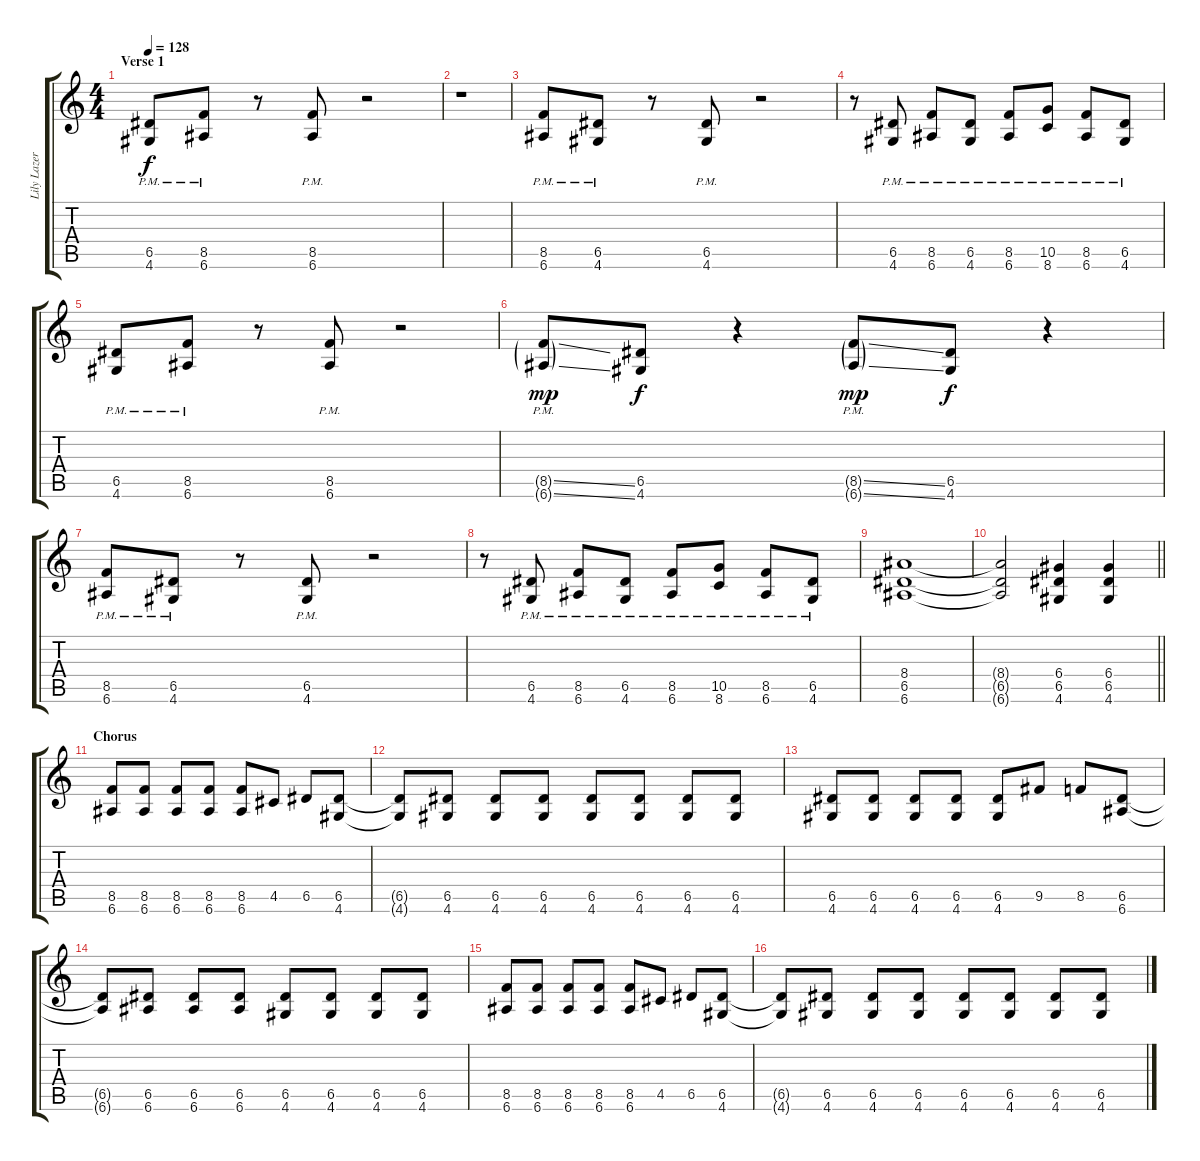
\track ("Lily Lazer (Guitar)" "Lily Lazer") {instrument distortionguitar}
\staff {score tabs}
\tuning (E4 B3 G3 D3 A2 E2) {hide}
\ts (4 4)
\section ("" "Verse 1")
\tempo 128
\clef g2
\ks c
(6.5{pm} 4.6{pm}).8{dy f} (8.5{pm} 6.6{pm}).8 r.8 (8.5{pm} 6.6{pm}).8 r.2 |
r.1 |
(8.5{pm} 6.6{pm}).8 (6.5{pm} 4.6{pm}).8 r.8 (6.5{pm} 4.6{pm}).8 r.2 |
r.8 (6.5{pm} 4.6{pm}).8 (8.5{pm} 6.6{pm}).8 (6.5{pm} 4.6{pm}).8 (8.5{pm} 6.6{pm}).8 (10.5{pm} 8.6{pm}).8 (8.5{pm} 6.6{pm}).8 (6.5{pm} 4.6{pm}).8 |
(6.5{pm} 4.6{pm}).8 (8.5{pm} 6.6{pm}).8 r.8 (8.5{pm} 6.6{pm}).8 r.2 |
(8.5{ss g pm} 6.6{ss g pm}).8{dy mp} (6.5 4.6).8{dy f} r.4 (8.5{ss g pm} 6.6{ss g pm}).8{dy mp} (6.5 4.6).8{dy f} r.4 |
(8.5{pm} 6.6{pm}).8 (6.5{pm} 4.6{pm}).8 r.8 (6.5{pm} 4.6{pm}).8 r.2 |
r.8 (6.5{pm} 4.6{pm}).8 (8.5{pm} 6.6{pm}).8 (6.5{pm} 4.6{pm}).8 (8.5{pm} 6.6{pm}).8 (10.5{pm} 8.6{pm}).8 (8.5{pm} 6.6{pm}).8 (6.5{pm} 4.6{pm}).8 |
(8.4 6.5 6.6).1 |
\barLineRight lightlight
(8.4{t} 6.5{t} 6.6{t}).2 (6.4 6.5 4.6).4 (6.4 6.5 4.6).4 |
\section ("" "Chorus")
(8.5 6.6).8 (8.5 6.6).8 (8.5 6.6).8 (8.5 6.6).8 (8.5 6.6).8 4.5.8 6.5.8 (6.5 4.6).8 |
(6.5{t} 4.6{t}).8 (6.5 4.6).8 (6.5 4.6).8 (6.5 4.6).8 (6.5 4.6).8 (6.5 4.6).8 (6.5 4.6).8 (6.5 4.6).8 |
(6.5 4.6).8 (6.5 4.6).8 (6.5 4.6).8 (6.5 4.6).8 (6.5 4.6).8 9.5.8 8.5.8 (6.5 6.6).8 |
(6.5{t} 6.6{t}).8 (6.5 6.6).8 (6.5 6.6).8 (6.5 6.6).8 (6.5 4.6).8 (6.5 4.6).8 (6.5 4.6).8 (6.5 4.6).8 |
(8.5 6.6).8 (8.5 6.6).8 (8.5 6.6).8 (8.5 6.6).8 (8.5 6.6).8 4.5.8 6.5.8 (6.5 4.6).8 |
(6.5{t} 4.6{t}).8 (6.5 4.6).8 (6.5 4.6).8 (6.5 4.6).8 (6.5 4.6).8 (6.5 4.6).8 (6.5 4.6).8 (6.5 4.6).8
